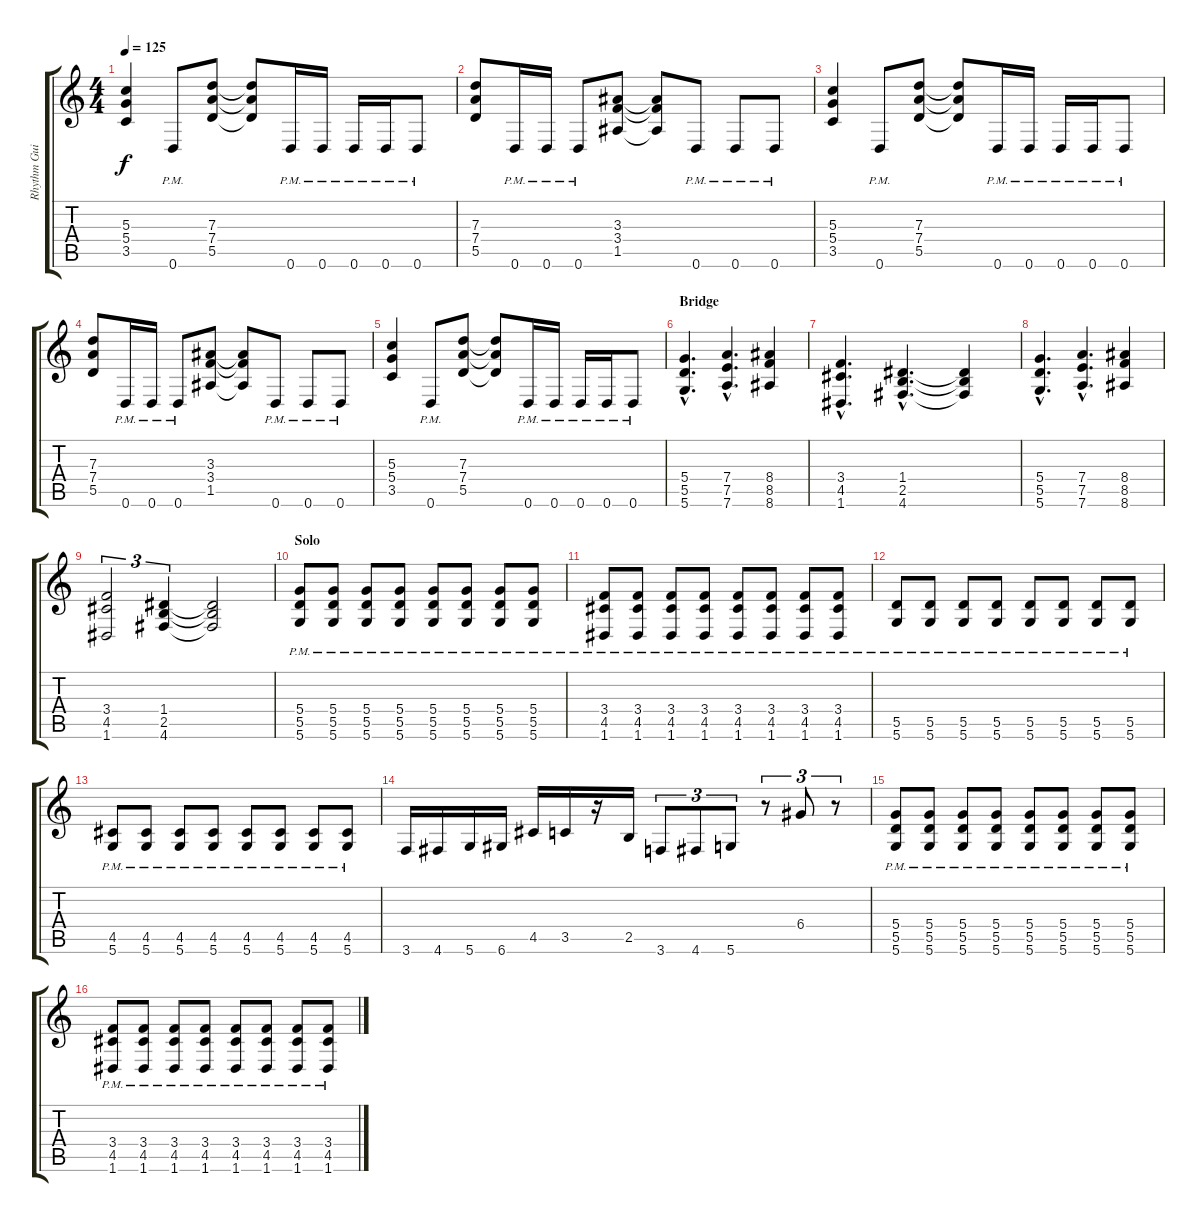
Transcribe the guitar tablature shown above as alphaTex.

\track ("Rhythm Guitar" "Rhythm Gui") {instrument distortionguitar}
\staff {score tabs}
\tuning (E4 B3 G3 D3 A2 D2) {hide}
\ts (4 4)
\tempo 125
\clef g2
\ks c
(5.3 5.4 3.5).4{dy f} 0.6{pm}.8 (7.3 7.4 5.5).8 (7.3{t} 7.4{t} 5.5{t}).8 0.6{pm}.16 0.6{pm}.16 0.6{pm}.16 0.6{pm}.16 0.6{pm}.8 |
(7.3 7.4 5.5).8 0.6{pm}.16 0.6{pm}.16 0.6{pm}.8 (3.3 3.4 1.5).8 (3.3{t} 3.4{t} 1.5{t}).8 0.6{pm}.8 0.6{pm}.8 0.6{pm}.8 |
(5.3 5.4 3.5).4 0.6{pm}.8 (7.3 7.4 5.5).8 (7.3{t} 7.4{t} 5.5{t}).8 0.6{pm}.16 0.6{pm}.16 0.6{pm}.16 0.6{pm}.16 0.6{pm}.8 |
(7.3 7.4 5.5).8 0.6{pm}.16 0.6{pm}.16 0.6{pm}.8 (3.3 3.4 1.5).8 (3.3{t} 3.4{t} 1.5{t}).8 0.6{pm}.8 0.6{pm}.8 0.6{pm}.8 |
(5.3 5.4 3.5).4 0.6{pm}.8 (7.3 7.4 5.5).8 (7.3{t} 7.4{t} 5.5{t}).8 0.6{pm}.16 0.6{pm}.16 0.6{pm}.16 0.6{pm}.16 0.6{pm}.8 |
\section ("" "Bridge")
(5.4{hac} 5.5{hac} 5.6{hac}).4{d} (7.4{hac} 7.5{hac} 7.6{hac}).4{d} (8.4 8.5 8.6).4 |
(3.4{hac} 4.5{hac} 1.6{hac}).4{d} (1.4{hac} 2.5{hac} 4.6{hac}).4{d} (1.4{t} 2.5{t} 4.6{t}).4 |
(5.4{hac} 5.5{hac} 5.6{hac}).4{d} (7.4{hac} 7.5{hac} 7.6{hac}).4{d} (8.4 8.5 8.6).4 |
(3.4 4.5 1.6).2{tu (3 2)} (1.4 2.5 4.6).4{tu (3 2)} (1.4{t} 2.5{t} 4.6{t}).2 |
\section ("" "Solo")
(5.4{pm} 5.5{pm} 5.6{pm}).8 (5.4{pm} 5.5{pm} 5.6{pm}).8 (5.4{pm} 5.5{pm} 5.6{pm}).8 (5.4{pm} 5.5{pm} 5.6{pm}).8 (5.4{pm} 5.5{pm} 5.6{pm}).8 (5.4{pm} 5.5{pm} 5.6{pm}).8 (5.4{pm} 5.5{pm} 5.6{pm}).8 (5.4{pm} 5.5{pm} 5.6{pm}).8 |
(3.4{pm} 4.5{pm} 1.6{pm}).8 (3.4{pm} 4.5{pm} 1.6{pm}).8 (3.4{pm} 4.5{pm} 1.6{pm}).8 (3.4{pm} 4.5{pm} 1.6{pm}).8 (3.4{pm} 4.5{pm} 1.6{pm}).8 (3.4{pm} 4.5{pm} 1.6{pm}).8 (3.4{pm} 4.5{pm} 1.6{pm}).8 (3.4{pm} 4.5{pm} 1.6{pm}).8 |
(5.5{pm} 5.6{pm}).8 (5.5{pm} 5.6{pm}).8 (5.5{pm} 5.6{pm}).8 (5.5{pm} 5.6{pm}).8 (5.5{pm} 5.6{pm}).8 (5.5{pm} 5.6{pm}).8 (5.5{pm} 5.6{pm}).8 (5.5{pm} 5.6{pm}).8 |
(4.5{pm} 5.6{pm}).8 (4.5{pm} 5.6{pm}).8 (4.5{pm} 5.6{pm}).8 (4.5{pm} 5.6{pm}).8 (4.5{pm} 5.6{pm}).8 (4.5{pm} 5.6{pm}).8 (4.5{pm} 5.6{pm}).8 (4.5{pm} 5.6{pm}).8 |
3.6.16 4.6.16 5.6.16 6.6.16 4.5.16 3.5.16 r.16 2.5.16 3.6.8{tu (3 2)} 4.6.8{tu (3 2)} 5.6.8{tu (3 2)} r.8{tu (3 2)} 6.4.8{tu (3 2)} r.8{tu (3 2)} |
(5.4{pm} 5.5{pm} 5.6{pm}).8 (5.4{pm} 5.5{pm} 5.6{pm}).8 (5.4{pm} 5.5{pm} 5.6{pm}).8 (5.4{pm} 5.5{pm} 5.6{pm}).8 (5.4{pm} 5.5{pm} 5.6{pm}).8 (5.4{pm} 5.5{pm} 5.6{pm}).8 (5.4{pm} 5.5{pm} 5.6{pm}).8 (5.4{pm} 5.5{pm} 5.6{pm}).8 |
(3.4{pm} 4.5{pm} 1.6{pm}).8 (3.4{pm} 4.5{pm} 1.6{pm}).8 (3.4{pm} 4.5{pm} 1.6{pm}).8 (3.4{pm} 4.5{pm} 1.6{pm}).8 (3.4{pm} 4.5{pm} 1.6{pm}).8 (3.4{pm} 4.5{pm} 1.6{pm}).8 (3.4{pm} 4.5{pm} 1.6{pm}).8 (3.4{pm} 4.5{pm} 1.6{pm}).8
